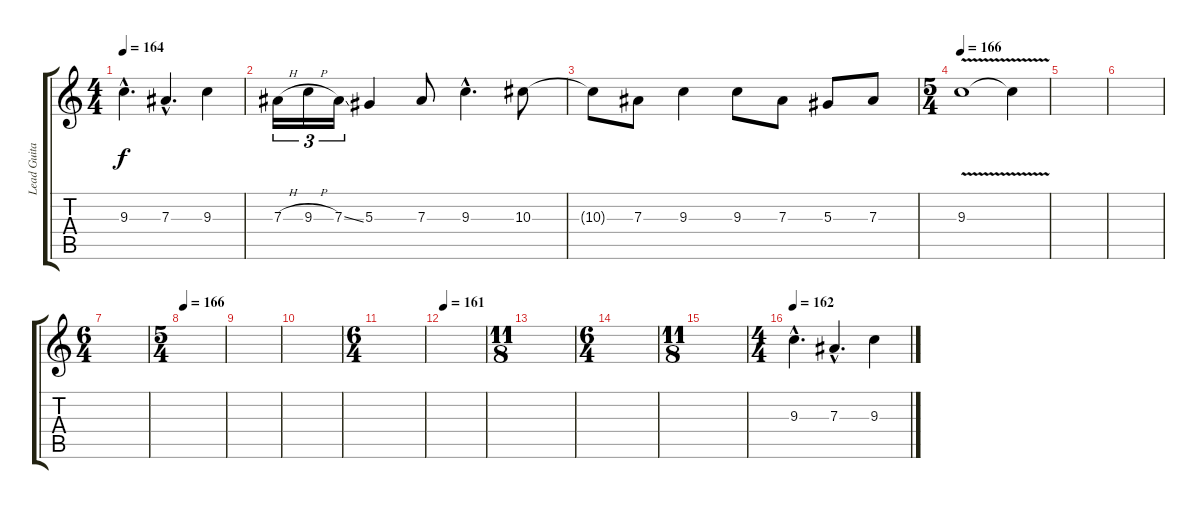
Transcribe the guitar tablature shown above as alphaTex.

\track ("Lead Guitar 2" "Lead Guita") {instrument distortionguitar}
\staff {score tabs}
\tuning (C4 G3 Eb3 Bb2 F2 C2) {hide}
\ts (4 4)
\tempo 164
\clef g2
\ks c
9.3{hac}.4{d dy f} 7.3{hac}.4{d} 9.3.4 |
7.3{h}.16{tu (3 2)} 9.3{h}.16{tu (3 2)} 7.3{ss}.16{tu (3 2)} 5.3.4 7.3.8 9.3{hac}.4{d} 10.3.8 |
10.3{t}.8 7.3.8 9.3.4 9.3.8 7.3.8 5.3.8 7.3.8 |
\ts (5 4)
\tempo 166
9.3{v}.1{volume 8} 9.3{t}.4 |
|
|
\ts (6 4)
|
\ts (5 4)
\tempo 166
|
|
|
\ts (6 4)
|
\tempo 160
\tempo 161
|
\ts (11 8)
|
\ts (6 4)
|
\ts (11 8)
|
\ts (4 4)
\tempo 162
9.3{hac}.4{d volume 16} 7.3{hac}.4{d} 9.3.4
